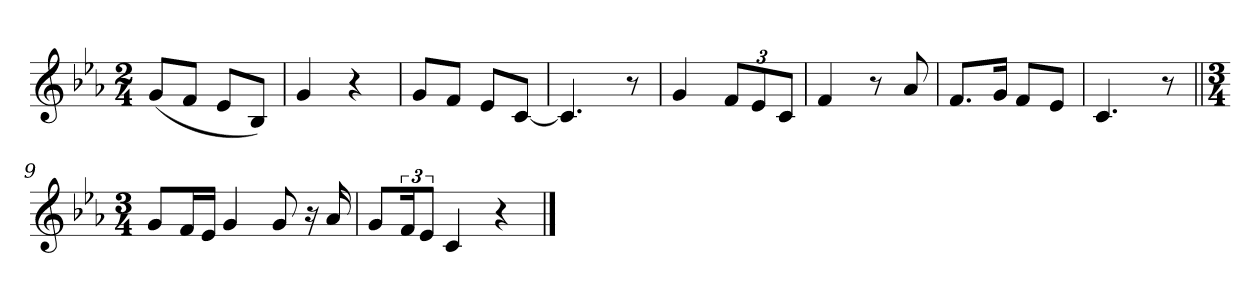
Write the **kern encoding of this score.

**kern
*part1
*staff1
*clefG2
*k[b-e-a-]
*M2/4
=1
(8g/L
8f/J
8e-/L
8B-/J)
=2
4g/
4r
=3
8g/L
8f/J
8e-/L
[8c/J
=4
4.c/]
8r
=5
4g/
12f/L
12e-/
12c/J
=6
4f/
8r
8a-/
=7
8.f/L
16g/Jk
8f/L
8e-/J
=8
4.c/
8r
=9||
*M3/4
8g/L
16f/L
16e-/JJ
4g/
8g/
16r
16a-/
=10
8g/L
24f/K
12e-/J
4c/
4r
==
*-
